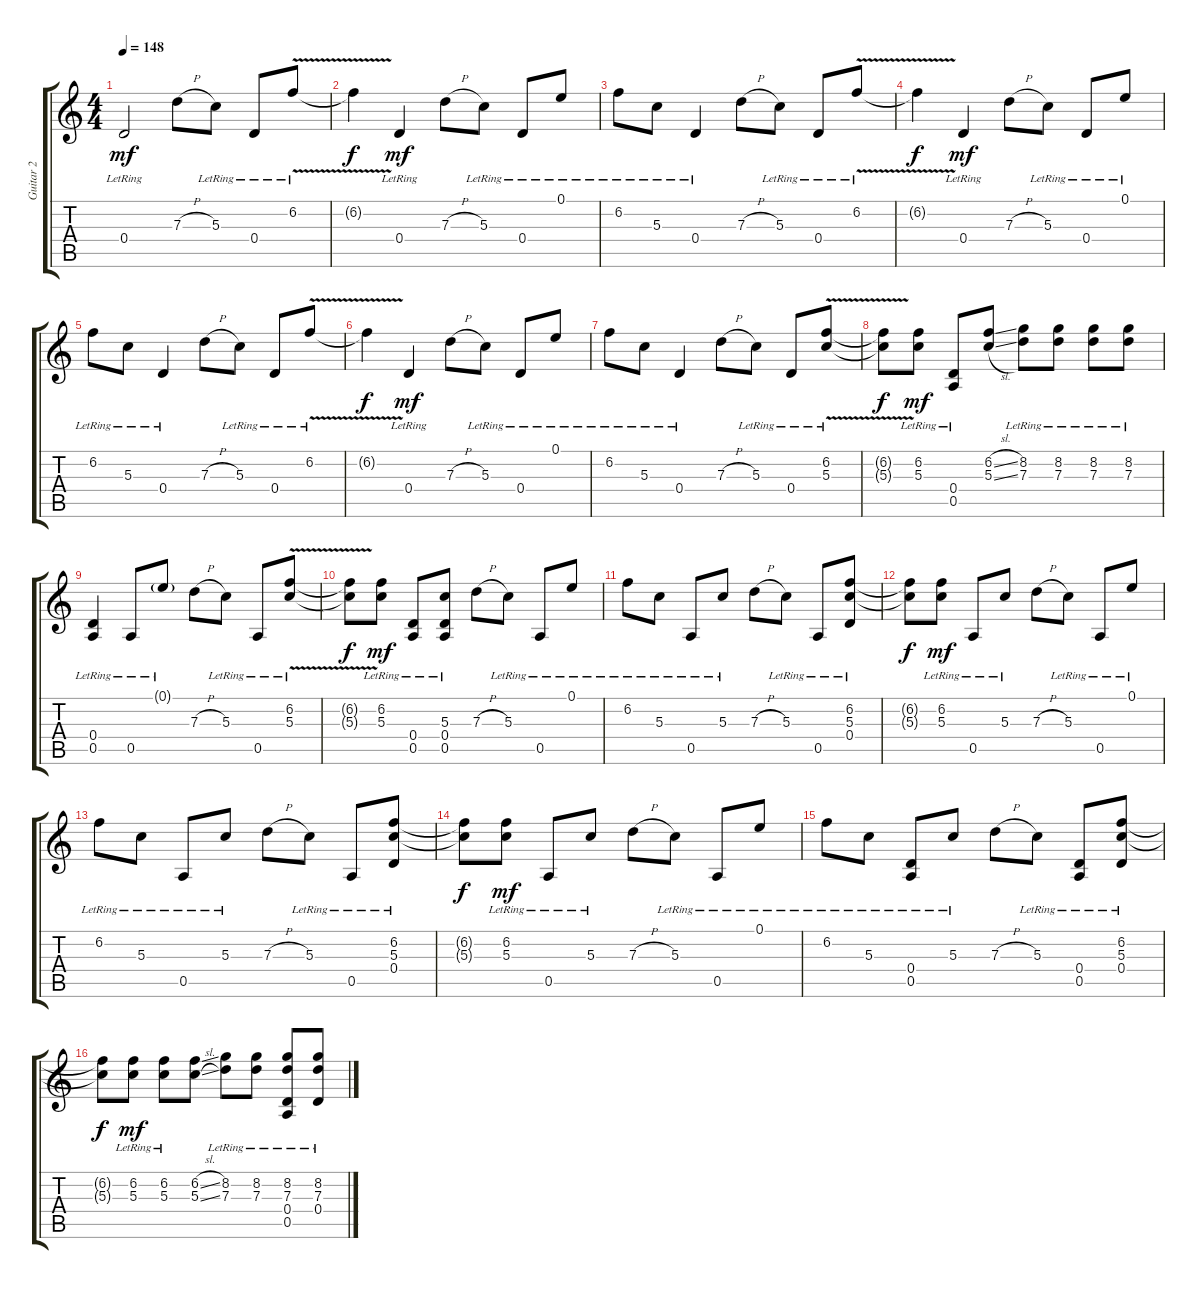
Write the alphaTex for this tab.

\track ("Guitar 2" "Guitar 2") {instrument electricguitarclean}
\staff {score tabs}
\tuning (E4 B3 G3 D3 A2 D2) {hide}
\ts (4 4)
\tempo 148
\clef g2
\ks c
0.4{lr}.2{dy mf instrument electricguitarclean} 7.3{h}.8 5.3{lr}.8 0.4{lr}.8 6.2{v lr}.8 |
6.2{t}.4{dy f} 0.4{lr}.4{dy mf} 7.3{h}.8 5.3{lr}.8 0.4{lr}.8 0.1{lr}.8 |
6.2{lr}.8 5.3{lr}.8 0.4{lr}.4 7.3{h}.8 5.3{lr}.8 0.4{lr}.8 6.2{v lr}.8 |
6.2{t}.4{dy f} 0.4{lr}.4{dy mf} 7.3{h}.8 5.3{lr}.8 0.4{lr}.8 0.1{lr}.8 |
6.2{lr}.8 5.3{lr}.8 0.4{lr}.4 7.3{h}.8 5.3{lr}.8 0.4{lr}.8 6.2{v lr}.8 |
6.2{t}.4{dy f} 0.4{lr}.4{dy mf} 7.3{h}.8 5.3{lr}.8 0.4{lr}.8 0.1{lr}.8 |
6.2{lr}.8 5.3{lr}.8 0.4{lr}.4 7.3{h}.8 5.3{lr}.8 0.4{lr}.8 (6.2{v lr} 5.3{lr}).8 |
(6.2{t} 5.3{t}).8{dy f} (6.2{lr} 5.3{lr}).8{dy mf} (0.4{lr} 0.5{lr}).8 (6.2{sl} 5.3{sl}).8 (8.2{lr} 7.3{lr}).8 (8.2{lr} 7.3{lr}).8 (8.2{lr} 7.3{lr}).8 (8.2{lr} 7.3{lr}).8 |
(0.4{lr} 0.5{lr}).4 0.5{lr}.8 0.1{g lr}.8 7.3{h}.8 5.3{lr}.8 0.5{lr}.8 (6.2{lr} 5.3{v lr}).8 |
(6.2{t} 5.3{t}).8{dy f} (6.2{lr} 5.3{lr}).8{dy mf} (0.4{lr} 0.5{lr}).8 (5.3{lr} 0.4{lr} 0.5{lr}).8 7.3{h}.8 5.3{lr}.8 0.5{lr}.8 0.1{lr}.8 |
6.2{lr}.8 5.3{lr}.8 0.5{lr}.8 5.3{lr}.8 7.3{h}.8 5.3{lr}.8 0.5{lr}.8 (6.2{lr} 5.3{lr} 0.4{lr}).8 |
(6.2{t} 5.3{t}).8{dy f} (6.2{lr} 5.3{lr}).8{dy mf} 0.5{lr}.8 5.3{lr}.8 7.3{h}.8 5.3{lr}.8 0.5{lr}.8 0.1{lr}.8 |
6.2{lr}.8 5.3{lr}.8 0.5{lr}.8 5.3{lr}.8 7.3{h}.8 5.3{lr}.8 0.5{lr}.8 (6.2{lr} 5.3{lr} 0.4{lr}).8 |
(6.2{t} 5.3{t}).8{dy f} (6.2{lr} 5.3{lr}).8{dy mf} 0.5{lr}.8 5.3{lr}.8 7.3{h}.8 5.3{lr}.8 0.5{lr}.8 0.1{lr}.8 |
6.2{lr}.8 5.3{lr}.8 (0.4{lr} 0.5{lr}).8 5.3{lr}.8 7.3{h}.8 5.3{lr}.8 (0.4{lr} 0.5{lr}).8 (6.2{lr} 5.3{lr} 0.4{lr}).8 |
(6.2{t} 5.3{t}).8{dy f} (6.2{lr} 5.3{lr}).8{dy mf} (6.2{lr} 5.3{lr}).8 (6.2{sl} 5.3{sl}).8 (8.2{lr} 7.3{lr}).8 (8.2{lr} 7.3{lr}).8 (8.2{lr} 7.3{lr} 0.4{lr} 0.5{lr}).8 (8.2{lr} 7.3{lr} 0.4{lr}).8
